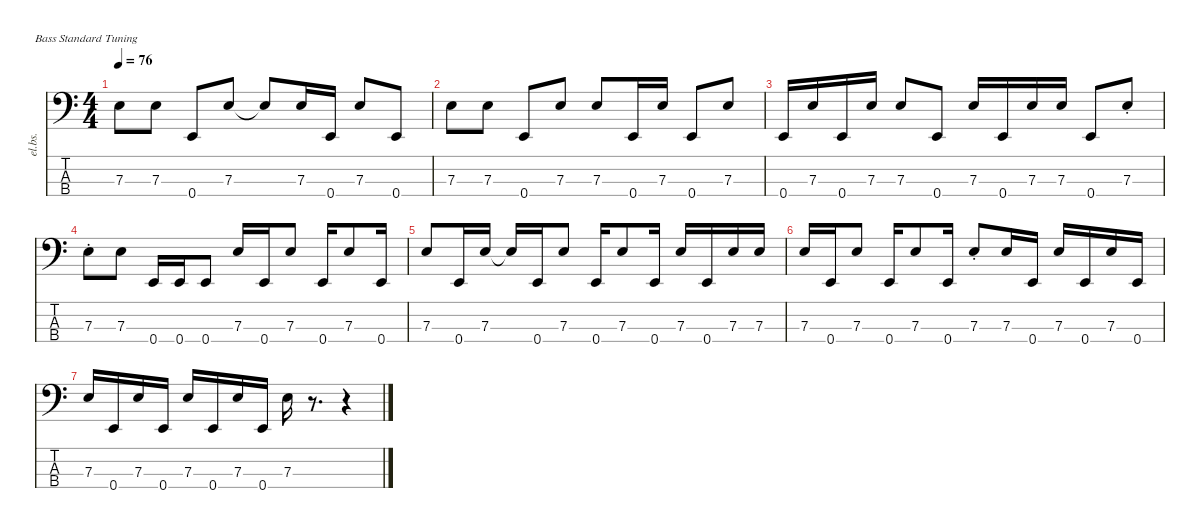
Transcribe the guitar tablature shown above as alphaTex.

\defaultSystemsLayout 4
\hideDynamics
\bracketExtendMode nobrackets
\track ("Electric Bass" "el.bs.") {instrument electricbassfinger}
\staff {score tabs}
\tuning (G2 D2 A1 E1)
\ts (4 4)
\tempo 76
\clef f4
\ks c
7.3.8{dy mf beam Down} 7.3.8{beam Down} 0.4.8{beam Up} 7.3.8{beam Up} 7.3{t}.8{beam Up} 7.3.16{beam Up} 0.4.16{beam Up} 7.3.8{beam Up} 0.4.8{beam Up} |
7.3.8{beam Down} 7.3.8{beam Down} 0.4.8{beam Up} 7.3.8{beam Up} 7.3.8{beam Up} 0.4.16{beam Up} 7.3.16{beam Up} 0.4.8{beam Up} 7.3.8{beam Up} |
0.4.16{beam Up} 7.3.16{beam Up} 0.4.16{beam Up} 7.3.16{beam Up} 7.3.8{beam Up} 0.4.8{beam Up} 7.3.16{beam Up} 0.4.16{beam Up} 7.3.16{beam Up} 7.3.16{beam Up} 0.4.8{beam Up} 7.3{st}.8{beam Up} |
7.3{st}.8{beam Down} 7.3.8{beam Down} 0.4.16{beam Up} 0.4.16{beam Up} 0.4.8{beam Up} 7.3.16{beam Up} 0.4.16{beam Up} 7.3.8{beam Up} 0.4.16{beam Up} 7.3.8{beam Up} 0.4.16{beam Up} |
7.3.8{beam Up} 0.4.16{beam Up} 7.3.16{beam Up} 7.3{t}.16{beam Up} 0.4.16{beam Up} 7.3.8{beam Up} 0.4.16{beam Up} 7.3.8{beam Up} 0.4.16{beam Up} 7.3.16{beam Up} 0.4.16{beam Up} 7.3.16{beam Up} 7.3.16{beam Up} |
7.3.16{beam Up} 0.4.16{beam Up} 7.3.8{beam Up} 0.4.16{beam Up} 7.3.8{beam Up} 0.4.16{beam Up} 7.3{st}.8{beam Up} 7.3.16{beam Up} 0.4.16{beam Up} 7.3.16{beam Up} 0.4.16{beam Up} 7.3.16{beam Up} 0.4.16{beam Up} |
7.3.16{beam Up} 0.4.16{beam Up} 7.3.16{beam Up} 0.4.16{beam Up} 7.3.16{beam Up} 0.4.16{beam Up} 7.3.16{beam Up} 0.4.16{beam Up} 7.3.16{beam Down} r.8{d beam Down} r.4{beam Down}
